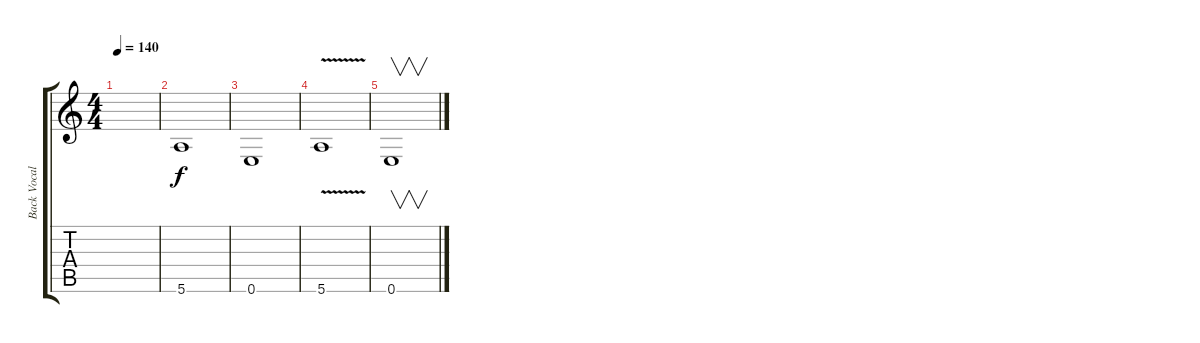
\track ("Back Vocal" "Back Vocal") {instrument synthbass1}
\staff {score tabs}
\tuning (E4 B3 G3 D3 A2 E2) {hide}
\ts (4 4)
\tempo 140
\clef g2
\ks c
|
5.6.1 |
0.6.1 |
5.6{v}.1 |
0.6.1{v}
